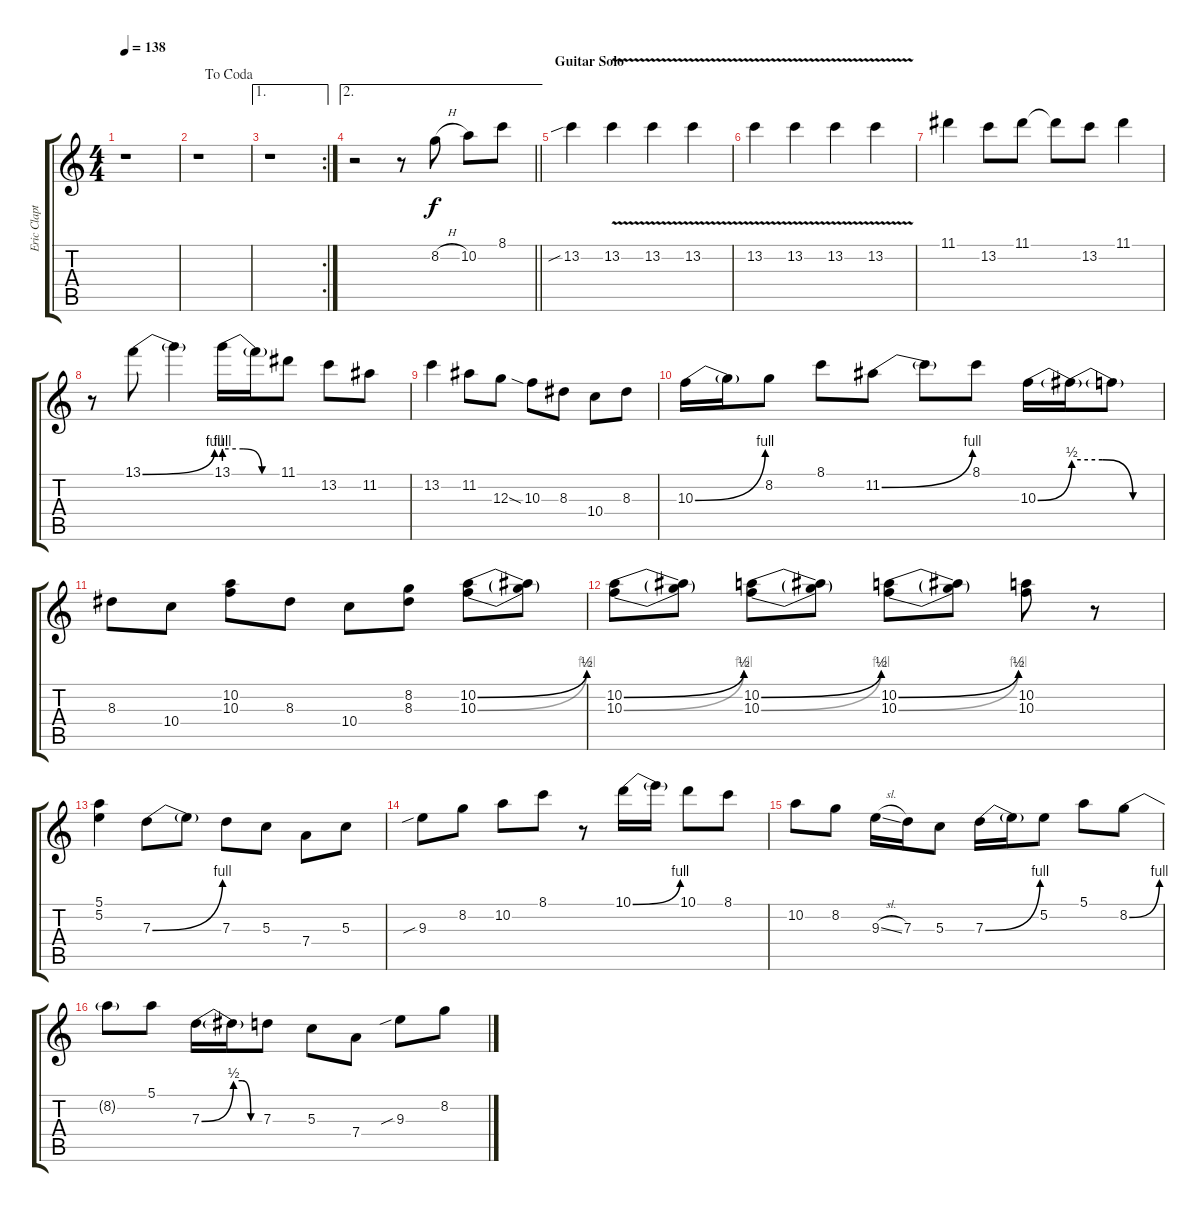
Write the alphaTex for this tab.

\track ("Eric Clapton - Electric Guitar" "Eric Clapt") {instrument distortionguitar}
\staff {score tabs}
\tuning (E4 B3 G3 D3 A2 E2) {hide}
\ts (4 4)
\tempo 138
\clef g2
\ks c
r.1{dy f} |
\jump dacoda
r.1 |
\ae 1
\rc 2
r.1 |
\ae 2
\barLineRight lightlight
r.2 r.8 8.2{h}.8 10.2.8 8.1.8 |
\section ("" "Guitar Solo")
13.2{sib}.4 13.2{v}.4 13.2{v}.4 13.2{v}.4 |
13.2{v}.4 13.2{v}.4 13.2{v}.4 13.2{v}.4 |
11.1.4 13.2.8 11.1.8 11.1{t}.8 13.2.8 11.1.4 |
r.8 13.1{be (bend 0 0 60 4)}.8 13.1{t}.4 13.1{be (custom 0 4 20 4 40 0 60 0)}.16 13.1{t}.16 11.1.8 13.2.8 11.2.8 |
13.2.4 11.2.8 12.3.8 10.3{sia}.8 8.3.8 10.4.8 8.3.8 |
10.3{be (bend 0 0 60 4)}.16 10.3{t}.16 8.2.8 8.1.8 11.2{be (bend 0 0 60 4)}.8 11.2{t}.8 8.1.8 10.3{be (bend 0 0 60 2)}.16 10.3{be (custom 0 2 20 2 40 0 60 0) t}.16 10.3{t}.8 |
8.3.8 10.4.8 (10.2 10.3).8 8.3.8 10.4.8 (8.2 8.3).8 (10.2{be (bend 0 0 60 2)} 10.3{be (bend 0 0 60 4)}).8 (10.2{t} 10.3{t}).8 |
(10.2{be (bend 0 0 60 2)} 10.3{be (bend 0 0 60 4)}).8 (10.2{t} 10.3{t}).8 (10.2{be (bend 0 0 60 2)} 10.3{be (bend 0 0 60 4)}).8 (10.2{t} 10.3{t}).8 (10.2{be (bend 0 0 60 2)} 10.3{be (bend 0 0 60 4)}).8 (10.2{t} 10.3{t}).8 (10.2 10.3).8 r.8 |
(5.1 5.2).4 7.3{be (bend 0 0 60 4)}.8 7.3{t}.8 7.3.8 5.3.8 7.4.8 5.3.8 |
9.3{sib}.8 8.2.8 10.2.8 8.1.8 r.8 10.1{be (bend 0 0 60 4)}.16 10.1{t}.16 10.1.8 8.1.8 |
10.2.8 8.2.8 9.3{sl}.16 7.3.16 5.3.8 7.3{be (bend 0 0 60 4)}.16 7.3{t}.16 5.2.8 5.1.8 8.2{be (bend 0 0 60 4)}.8 |
8.2{t}.8 5.1.8 7.3{be (bend 0 0 60 2)}.16 7.3{be (custom 0 2 20 2 40 0 60 0) t}.16 7.3.8 5.3.8 7.4.8 9.3{sib}.8 8.2.8
